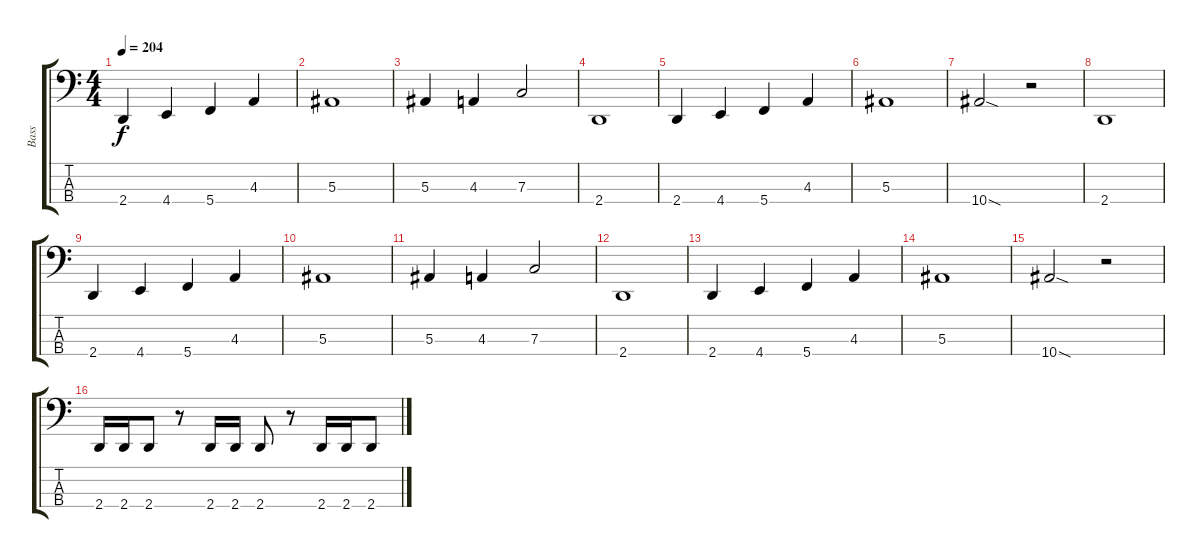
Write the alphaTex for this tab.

\track ("Bass" "Bass") {instrument electricbasspick}
\staff {score tabs}
\tuning (Eb2 Bb1 F1 C1) {hide}
\ts (4 4)
\tempo 204
\clef f4
\ks c
2.4.4{dy f} 4.4.4 5.4.4 4.3.4 |
5.3.1 |
5.3.4 4.3.4 7.3.2 |
2.4.1 |
2.4.4 4.4.4 5.4.4 4.3.4 |
5.3.1 |
10.4{sod}.2 r.2 |
2.4.1 |
2.4.4 4.4.4 5.4.4 4.3.4 |
5.3.1 |
5.3.4 4.3.4 7.3.2 |
2.4.1 |
2.4.4 4.4.4 5.4.4 4.3.4 |
5.3.1 |
10.4{sod}.2 r.2 |
2.4.16 2.4.16 2.4.8 r.8 2.4.16 2.4.16 2.4.8 r.8 2.4.16 2.4.16 2.4.8
